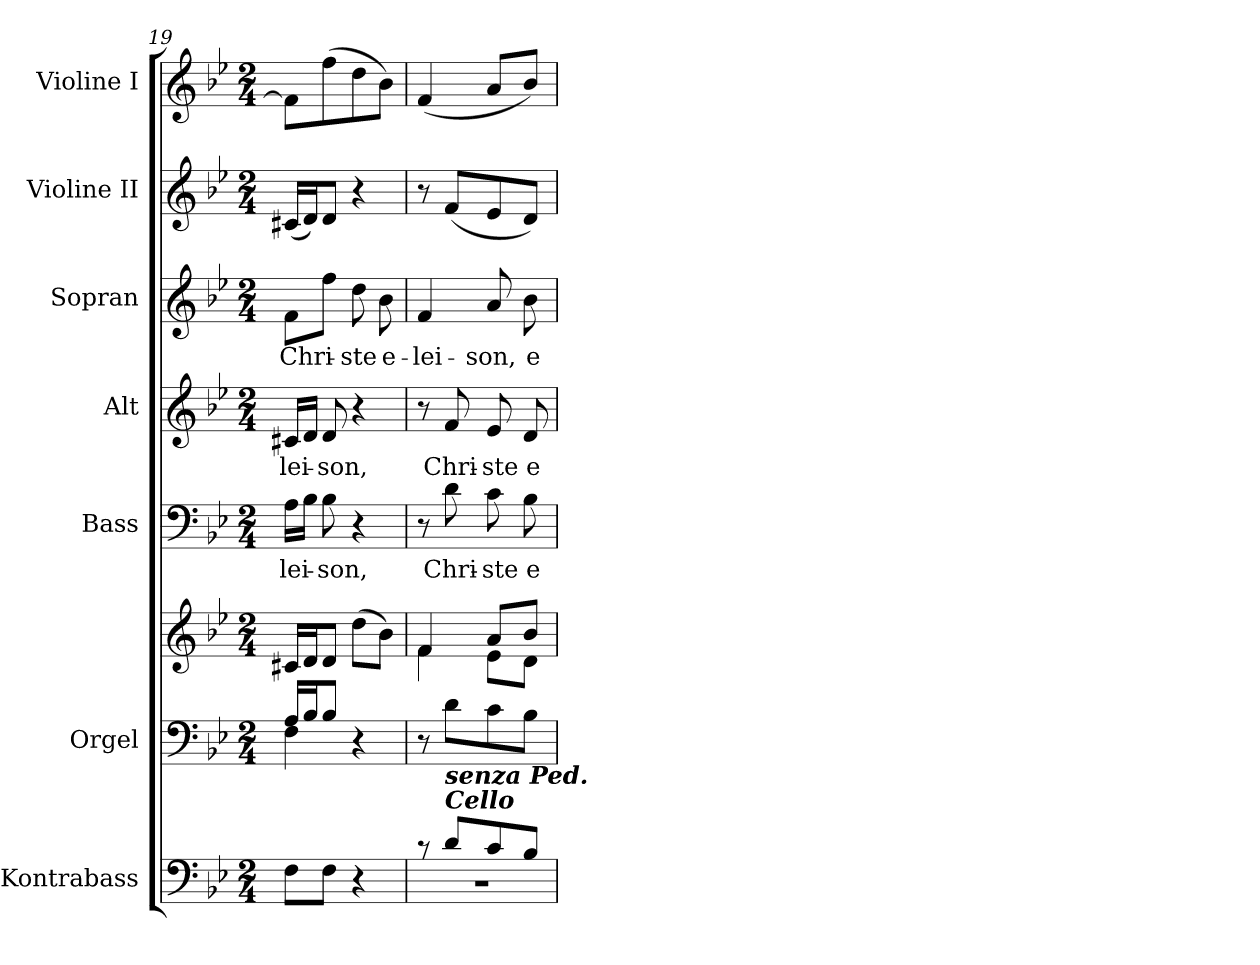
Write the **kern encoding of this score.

**kern	**kern	**kern	**kern	**text	**kern	**text	**kern	**text	**kern	**kern
*part7	*part6	*part6	*part5	*part5	*part4	*part4	*part3	*part3	*part2	*part1
*staff8	*staff7	*staff6	*staff5	*staff5	*staff4	*staff4	*staff3	*staff3	*staff2	*staff1
*I"Kontrabass	*I"Orgel	*	*I"Bass	*	*I"Alt	*	*I"Sopran	*	*I"Violine II	*I"Violine I
*I'Kb.	*I'Org.	*	*I'B	*	*I'A	*	*I'S	*	*I'Vl. II	*I'Vl. I
*clefF4	*clefF4	*clefG2	*clefF4	*	*clefG2	*	*clefG2	*	*clefG2	*clefG2
*ITrd7c12	*	*	*	*	*	*	*	*	*	*
*k[b-e-]	*k[b-e-]	*k[b-e-]	*k[b-e-]	*	*k[b-e-]	*	*k[b-e-]	*	*k[b-e-]	*k[b-e-]
*B-:	*B-:	*B-:	*B-:	*	*B-:	*	*B-:	*	*B-:	*B-:
*M2/4	*M2/4	*M2/4	*M2/4	*	*M2/4	*	*M2/4	*	*M2/4	*M2/4
=19	=19	=19	=19	=19	=19	=19	=19	=19	=19	=19
*	*^	*	*	*	*	*	*	*	*	*
!	!	!	!	!	!LO:LY:b	!	!LO:LY:b	!	!LO:LY:b	!	!
8FF\L	16A/LL	4F\	16c#X/LL	16A\LL	-lei-	16c#X/LL	-lei-	8f\L	Chri-	(<16c#X/LL	8f\L]
.	16B-/J	.	16d/J	16B-\JJ	.	16d/JJ	.	.	.	16d/J)	.
!	!	!	!	!	!LO:LY:b	!	!LO:LY:b	!	!	!	!
8FF\J	8B-/J	.	8d/J	8B-\	-son,	8d/	-son,	8ff\J	.	8d/J	(>8ff\
!	!	!	!	!	!	!	!	!	!LO:LY:b	!	!
4r	4r	4ryy	(>8dd\L	4r	.	4r	.	8dd\	-ste	4r	8dd\
!	!	!	!	!	!	!	!	!	!LO:LY:b	!	!
.	.	.	8b-\J)	.	.	.	.	8b-\	e-	.	8b-\J)
*	*v	*v	*	*	*	*	*	*	*	*	*
!!LO:PB:g=z
=20	=20	=20	=20	=20	=20	=20	=20	=20	=20	=20
*^	*	*^	*	*	*	*	*	*	*	*
!	!	!	!	!	!	!	!	!	!	!LO:LY:b	!	!
8rB	2r	8r	4f/	4f\	8r	.	8r	.	4f/	-lei-	8r	(<4f/
!	!	!LO:TX:b:Bi:t=senza Ped.	!	!	!	!	!	!	!	!	!	!
!LO:TX:a:Bi:t=Cello	!	!	!	!	!	!	!	!	!	!	!	!
!	!	!	!	!	!	!LO:LY:b	!	!LO:LY:b	!	!	!	!
8D/L	.	8d\L	.	.	8d\	Chri-	8f/	Chri-	.	.	(<8f/L	.
!	!	!	!	!	!	!LO:LY:b	!	!LO:LY:b	!	!LO:LY:b	!	!
8C/	.	8c\	8a/L	8e-\L	8c\	-ste	8e-/	-ste	8a/	-son,	8e-/	8a/L
!	!	!	!	!	!	!LO:LY:b	!	!LO:LY:b	!	!LO:LY:b	!	!
8BB-/J	.	8B-\J	8b-/J	8d\J	8B-\	e-	8d/	e-	8b-\	e-	8d/J)	8b-/J)
*v	*v	*	*v	*v	*	*	*	*	*	*	*	*
=	=	=	=	=	=	=	=	=	=	=
*-	*-	*-	*-	*-	*-	*-	*-	*-	*-	*-
